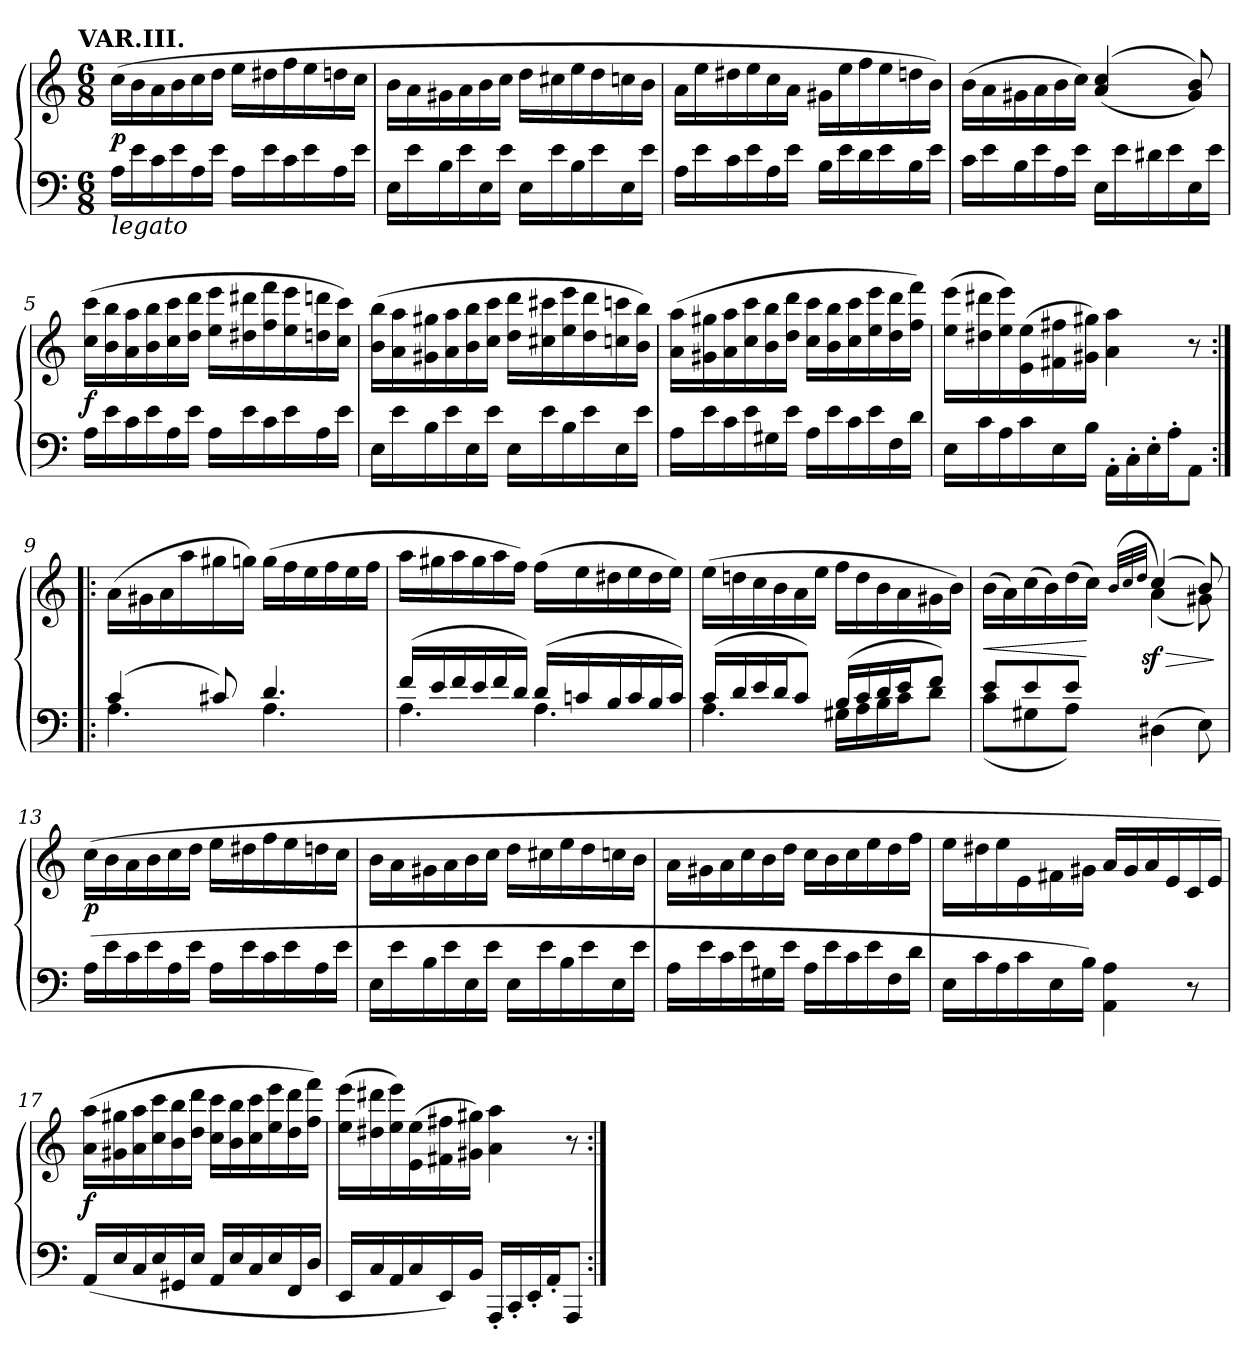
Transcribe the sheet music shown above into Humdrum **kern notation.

**kern	**kern	**dynam
*part1	*part1	*part1
*staff2	*staff1	*staff1/2
*clefF4	*clefG2	*
*k[]	*k[]	*
*a:	*a:	*
!!LO:TX:omd:t=VAR.III.
*M6/8	*M6/8	*
*MM72	*MM72	*
=1	=1	=1
!LO:TX:b:i:t=legato	!	!
16ALL	(16ccLL	p
16e	16b	.
16c	16a	.
16e	16b	.
16A	16cc	.
16eJJ	16ddJJ	.
16ALL	16eeLL	.
16e	16dd#X	.
16c	16ff	.
16e	16ee	.
16A	16ddn	.
16eJJ	16ccJJ	.
=2	=2	=2
16ELL	16b\LL	.
16e	16a\	.
16B	16g#X\	.
16e	16a\	.
16E	16b\	.
16eJJ	16cc\JJ	.
16ELL	16ddLL	.
16e	16cc#X	.
16B	16ee	.
16e	16dd	.
16E	16ccn	.
16eJJ	16bJJ	.
=3	=3	=3
16ALL	16aLL	.
16e	16ee	.
16c	16dd#X	.
16e	16ee	.
16A	16cc	.
16eJJ	16aJJ	.
16BLL	16g#XLL	.
16e	16ee	.
16d	16ff	.
16e	16ee	.
16B	16ddn	.
16eJJ	16bJJ)	.
=4	=4	=4
16cLL	(16b\LL	.
16e	16a\	.
16B	16g#X\	.
16e	16a\	.
16A	16b\	.
16eJJ	16cc\JJ)	.
16ELL	(<(>4a/ 4cc/	.
16e	.	.
16d#X	.	.
16e	.	.
16E	8g# 8b))	.
16eJJ	.	.
=5	=5	=5
16ALL	(16cc 16cccLL	f
16e	16b 16bb	.
16c	16a 16aa	.
16e	16b 16bb	.
16A	16cc 16ccc	.
16eJJ	16dd 16dddJJ	.
16ALL	16ee 16eeeLL	.
16e	16dd#X 16ddd#X	.
16c	16ff 16fff	.
16e	16ee 16eee	.
16A	16ddn 16dddn	.
16eJJ	16cc 16cccJJ)	.
=6	=6	=6
16ELL	(16b 16bbLL	.
16e	16a 16aa	.
16B	16g#X 16gg#X	.
16e	16a 16aa	.
16E	16b 16bb	.
16eJJ	16cc 16cccJJ	.
16ELL	16dd 16dddLL	.
16e	16cc#X 16ccc#X	.
16B	16ee 16eee	.
16e	16dd 16ddd	.
16E	16ccn 16cccn	.
16eJJ	16b 16bbJJ)	.
=7	=7	=7
16ALL	(16a 16aaLL	.
16e	16g#X 16gg#X	.
16c	16a 16aa	.
16e	16cc 16ccc	.
16G#X	16b 16bb	.
16eJJ	16dd 16dddJJ	.
16ALL	16cc 16cccLL	.
16e	16b 16bb	.
16c	16cc 16ccc	.
16e	16ee 16eee	.
16F	16dd 16ddd	.
16dJJ	16ff 16fffJJ)	.
=8	=8	=8
16ELL	(16ee 16eeeLL	.
16c	16dd#X 16ddd#X	.
16A	16ee 16eee)	.
16c	(16e 16ee	.
16E	16f#X 16ff#X	.
16BJJ	16g#X 16gg#XJJ)	.
16AA'\LL	4a 4aa	.
16C'\	.	.
16E'\	.	.
16A'\J	.	.
8AA\J	8r	.
=9:|!|:	=9:|!|:	=9:|!|:
*^	*	*
(4c	4.A	(16aLL	.
.	.	16g#X	.
.	.	16a	.
.	.	16aa	.
8c#X)	.	16gg#X	.
.	.	16ggnJJ)	.
4.d	4.A	(16ggLL	.
.	.	16ff	.
.	.	16ee	.
.	.	16ff	.
.	.	16ee	.
.	.	16ffJJ	.
=10	=10	=10	=10
(16fLL	4.A	16aaLL	.
16e	.	16gg#X	.
16f	.	16aa	.
16e	.	16gg#	.
16f	.	16aa	.
16dJJ)	.	16ffJJ)	.
(16dLL	4.A	(16ffLL	.
16cn	.	16ee	.
16B	.	16dd#X	.
16c	.	16ee	.
16B	.	16dd#	.
16cJJ)	.	16eeJJ)	.
=11	=11	=11	=11
(16cLL	4.A	(16eeLL	.
16d	.	16ddn	.
16e	.	16cc	.
16dJ	.	16b	.
8cJ)	.	16a	.
.	.	16eeJJ	.
(16BLL	16G#XLL	16ffLL	.
16c	16A	16dd	.
16d	16B	16b	.
16eJ	16cJ	16a	.
8fJ)	8dJ	16g#X	.
.	.	16bJJ)	.
=12	=12	=12	=12
*	*	*^	*
8eL	(8cL	(16bLL	4.ryy	<
.	.	16a)	.	.
8e	8G#X	(16cc	.	.
.	.	16b)	.	.
8eJ	8AJ)	(16dd	.	.
.	.	16ccJJ)	.	[
.	.	(32qbLLL	.	.
.	.	32qcc	.	.
.	.	32qddJJJ	.	.
!	!	!	!	!LO:DY:n=1:cj
4.ryy	(>4D#X	(4cc)	(4a	> sf
.	8E)	8b)	8g#X)	.
*v	*v	*	*	*
*	*v	*v	*
.	.	]
=13	=13	=13
(16ALL	(>16ccLL	p
16e	16b	.
16c	16a	.
16e	16b	.
16A	16cc	.
16eJJ	16ddJJ	.
16ALL	16eeLL	.
16e	16dd#X	.
16c	16ff	.
16e	16ee	.
16A	16ddn	.
16eJJ	16ccJJ	.
=14	=14	=14
16ELL	16b\LL	.
16e	16a\	.
16B	16g#X\	.
16e	16a\	.
16E	16b\	.
16eJJ	16cc\JJ	.
16ELL	16ddLL	.
16e	16cc#X	.
16B	16ee	.
16e	16dd	.
16E	16ccn	.
16eJJ	16bJJ	.
=15	=15	=15
16ALL	16a\LL	.
16e	16g#X\	.
16c	16a\	.
16e	16cc\	.
16G#X	16b\	.
16eJJ	16dd\JJ	.
16ALL	16ccLL	.
16e	16b	.
16c	16cc	.
16e	16ee	.
16F	16dd	.
16dJJ	16ffJJ	.
=16	=16	=16
16ELL	16ee\LL	.
16c	16dd#X\	.
16A	16ee\	.
16c	16e\	.
16E	16f#X\	.
16BJJ)	16g#X\JJ	.
4AA 4A	16aLL	.
.	16g#	.
.	16a	.
.	16e	.
8r	16c	.
.	16eJJ)	.
=17	=17	=17
(16AALL	(16a 16aaLL	f
16E	16g#X 16gg#X	.
16C	16a 16aa	.
16E	16cc 16ccc	.
16GG#X	16b 16bb	.
16EJJ	16dd 16dddJJ	.
16AALL	16cc 16cccLL	.
16E	16b 16bb	.
16C	16cc 16ccc	.
16E	16ee 16eee	.
16FF	16dd 16ddd	.
16DJJ	16ff 16fffJJ)	.
=18	=18	=18
16EELL	(16ee 16eeeLL	.
16C	16dd#X 16ddd#X	.
16AA	16ee 16eee)	.
16C	(16e 16ee	.
16EE)	16f#X 16ff#X	.
16BBJJ	16g#X 16gg#XJJ)	.
16AAA'LL	4a 4aa	.
16CC'	.	.
16EE'	.	.
16AA'J	.	.
8AAAJ	8r	.
=:|!	=:|!	=:|!
*-	*-	*-
